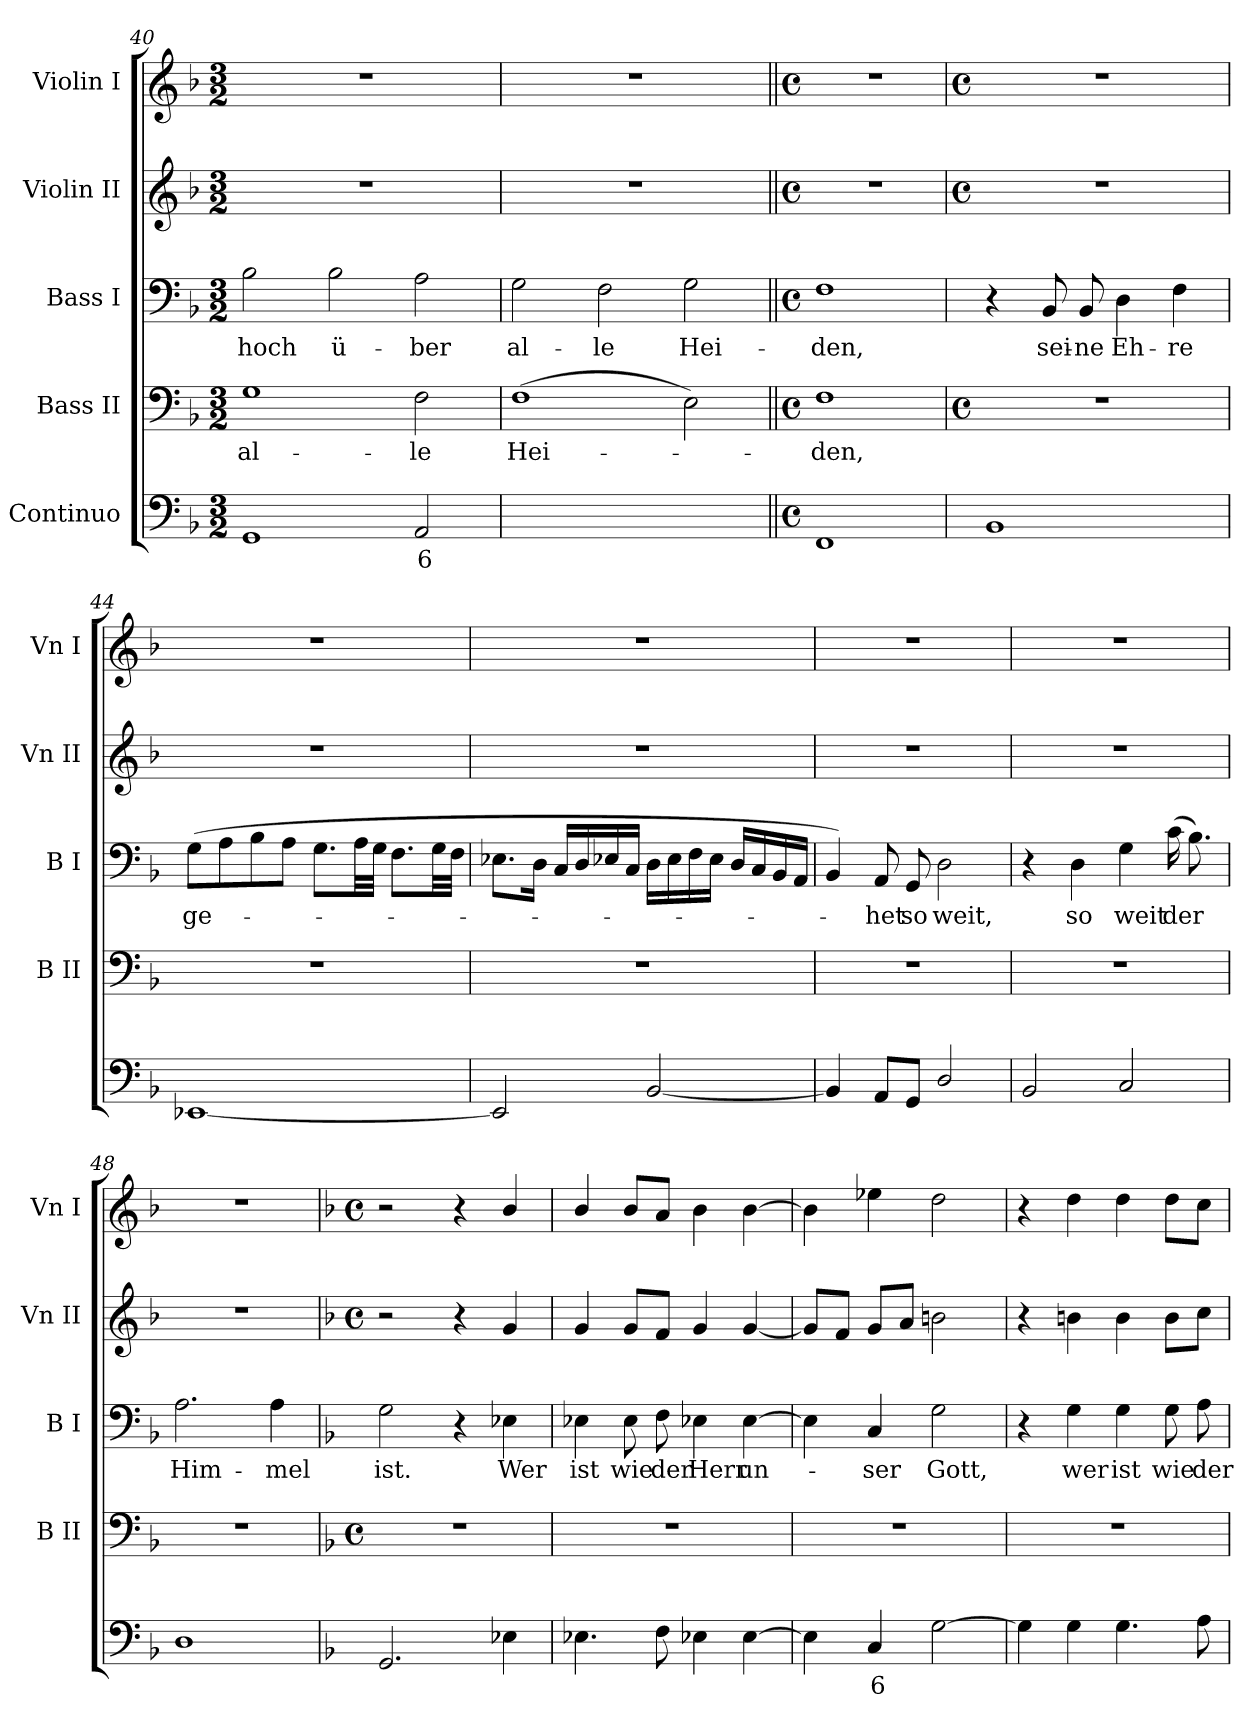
**kern	**text	**kern	**text	**kern	**text	**kern	**kern
*part5	*part5	*part4	*part4	*part3	*part3	*part2	*part1
*staff5	*staff5	*staff4	*staff4	*staff3	*staff3	*staff2	*staff1
*I"Continuo	*	*I"Bass II	*	*I"Bass I	*	*I"Violin II	*I"Violin I
*	*	*I'B II	*	*I'B I	*	*I'Vn II	*I'Vn I
*clefF4	*	*clefF4	*	*clefF4	*	*clefG2	*clefG2
*k[b-]	*	*k[b-]	*	*k[b-]	*	*k[b-]	*k[b-]
*F:	*	*F:	*	*F:	*	*F:	*F:
*M3/2	*	*M3/2	*	*M3/2	*	*M3/2	*M3/2
=40	=40	=40	=40	=40	=40	=40	=40
!	!	!	!LO:LY:b	!	!LO:LY:b	!LO:N:vis=1	!LO:N:vis=1
1GG	.	1G	al-	2B-	hoch	1.r	1.r
!	!	!	!	!	!LO:LY:b	!	!
.	.	.	.	2B-	ü-	.	.
!	!LO:LY:b	!	!LO:LY:b	!	!LO:LY:b	!	!
2AA	6	2F	-le	2A	-ber	.	.
=41	=41	=41	=41	=41	=41	=41	=41
!	!LO:LY:b	!	!LO:LY:b	!	!LO:LY:b	!LO:N:vis=1	!LO:N:vis=1
[1Cyy	4	(>1F	Hei-	2G	al-	1.r	1.r
!	!	!	!	!	!LO:LY:b	!	!
.	.	.	.	2F	-le	.	.
!	!LO:LY:b	!	!	!	!LO:LY:b	!	!
2Cyy]	3	2E)	.	2G	Hei-	.	.
=42||	=42||	=42||	=42||	=42||	=42||	=42||	=42||
*M4/4	*	*M4/4	*	*M4/4	*	*M4/4	*M4/4
*met(c)	*	*met(c)	*	*met(c)	*	*met(c)	*met(c)
!	!	!	!LO:LY:b	!	!LO:LY:b	!	!
1FF	.	1F	den,	1F	-den,	1r	1r
!!LO:LB:g=z
=43	=43	=43	=43	=43	=43	=43	=43
*	*	*M4/4	*	*	*	*M4/4	*M4/4
*	*	*met(c)	*	*	*	*met(c)	*met(c)
1BB-	.	1r	.	4r	.	1r	1r
!	!	!	!	!	!LO:LY:b	!	!
.	.	.	.	8BB-	sei-	.	.
!	!	!	!	!	!LO:LY:b	!	!
.	.	.	.	8BB-	-ne	.	.
!	!	!	!	!	!LO:LY:b	!	!
.	.	.	.	4D	Eh-	.	.
!	!	!	!	!	!LO:LY:b	!	!
.	.	.	.	4F	-re	.	.
=44	=44	=44	=44	=44	=44	=44	=44
!	!	!	!	!	!LO:LY:b	!	!
[1EE-X	.	1r	.	(>8GL	ge-	1r	1r
.	.	.	.	8A	.	.	.
.	.	.	.	8B-	.	.	.
.	.	.	.	8AJ	.	.	.
.	.	.	.	8.GL	.	.	.
.	.	.	.	32ALL	.	.	.
.	.	.	.	32GJJJ	.	.	.
.	.	.	.	8.FL	.	.	.
.	.	.	.	32GLL	.	.	.
.	.	.	.	32FJJJ	.	.	.
=45	=45	=45	=45	=45	=45	=45	=45
2EE-]	.	1r	.	8.E-XL	.	1r	1r
.	.	.	.	16DJ	.	.	.
.	.	.	.	16C/LL	.	.	.
.	.	.	.	16D/	.	.	.
.	.	.	.	16E-X/	.	.	.
.	.	.	.	16C/JJ	.	.	.
[2BB-	.	.	.	16DLL	.	.	.
.	.	.	.	16E-	.	.	.
.	.	.	.	16F	.	.	.
.	.	.	.	16E-JJ	.	.	.
.	.	.	.	16DLL	.	.	.
.	.	.	.	16C	.	.	.
.	.	.	.	16BB-	.	.	.
.	.	.	.	16AAJJ	.	.	.
=46	=46	=46	=46	=46	=46	=46	=46
4BB-]	.	1r	.	4BB-)	.	1r	1r
!	!	!	!	!	!LO:LY:b	!	!
8AAL	.	.	.	8AA	het	.	.
!	!	!	!	!	!LO:LY:b	!	!
8GGJ	.	.	.	8GG	so	.	.
!	!	!	!	!	!LO:LY:b	!	!
2D/	.	.	.	2D	weit,	.	.
=47	=47	=47	=47	=47	=47	=47	=47
2BB-	.	1r	.	4r	.	1r	1r
!	!	!	!	!	!LO:LY:b	!	!
.	.	.	.	4D	so	.	.
!	!	!	!	!	!LO:LY:b	!	!
2C	.	.	.	4G	weit	.	.
!	!	!	!	!	!LO:LY:b	!	!
.	.	.	.	(>16cLL	der	.	.
.	.	.	.	8.B-J)	.	.	.
=48	=48	=48	=48	=48	=48	=48	=48
!	!	!	!	!	!LO:LY:b	!	!
1D	.	1r	.	2.A	Him-	1r	1r
!	!	!	!	!	!LO:LY:b	!	!
.	.	.	.	4A	-mel	.	.
!!LO:LB:g=z
=49	=49	=49	=49	=49	=49	=49	=49
*	*	*	*	*	*	*k[b-]	*k[b-]
*	*	*	*	*	*	*F:	*F:
*	*	*M4/4	*	*	*	*M4/4	*M4/4
*	*	*met(c)	*	*	*	*met(c)	*met(c)
!	!	!	!	!	!LO:LY:b	!	!
2.GG	.	1r	.	2G	ist.	2r	2r
.	.	.	.	4r	.	4r	4r
!	!	!	!	!	!LO:LY:b	!	!
4E-X	.	.	.	4E-X	Wer	4g	4b-/
=50	=50	=50	=50	=50	=50	=50	=50
!	!	!	!	!	!LO:LY:b	!	!
4.E-X	.	1r	.	4E-X	ist	4g	4b-/
!	!	!	!	!	!LO:LY:b	!	!
.	.	.	.	8E-	wie	8gL	8b-L
!	!	!	!	!	!LO:LY:b	!	!
8F	.	.	.	8F	der	8fJ	8aJ
!	!	!	!	!	!LO:LY:b	!	!
4E-X	.	.	.	4E-X	Herr	4g	4b-
!	!	!	!	!	!LO:LY:b	!	!
[4E-	.	.	.	[4E-	un-	[4g	[4b-
=51	=51	=51	=51	=51	=51	=51	=51
4E-]	.	1r	.	4E-]	.	8gL]	4b-]
.	.	.	.	.	.	8fJ	.
!	!LO:LY:b	!	!	!	!LO:LY:b	!	!
4C	6	.	.	4C	ser	8gL	4ee-X
.	.	.	.	.	.	8aJ	.
!	!	!	!	!	!LO:LY:b	!	!
[2G	.	.	.	2G	Gott,	2bn	2dd
=52	=52	=52	=52	=52	=52	=52	=52
4G]	.	1r	.	4r	.	4r	4r
!	!	!	!	!	!LO:LY:b	!	!
4G	.	.	.	4G	wer	4bn	4dd
!	!	!	!	!	!LO:LY:b	!	!
4.G	.	.	.	4G	ist	4b	4dd
!	!	!	!	!	!LO:LY:b	!	!
.	.	.	.	8G	wie	8bL	8ddL
!	!	!	!	!	!LO:LY:b	!	!
8A	.	.	.	8A	der	8ccJ	8ccJ
=	=	=	=	=	=	=	=
*-	*-	*-	*-	*-	*-	*-	*-
